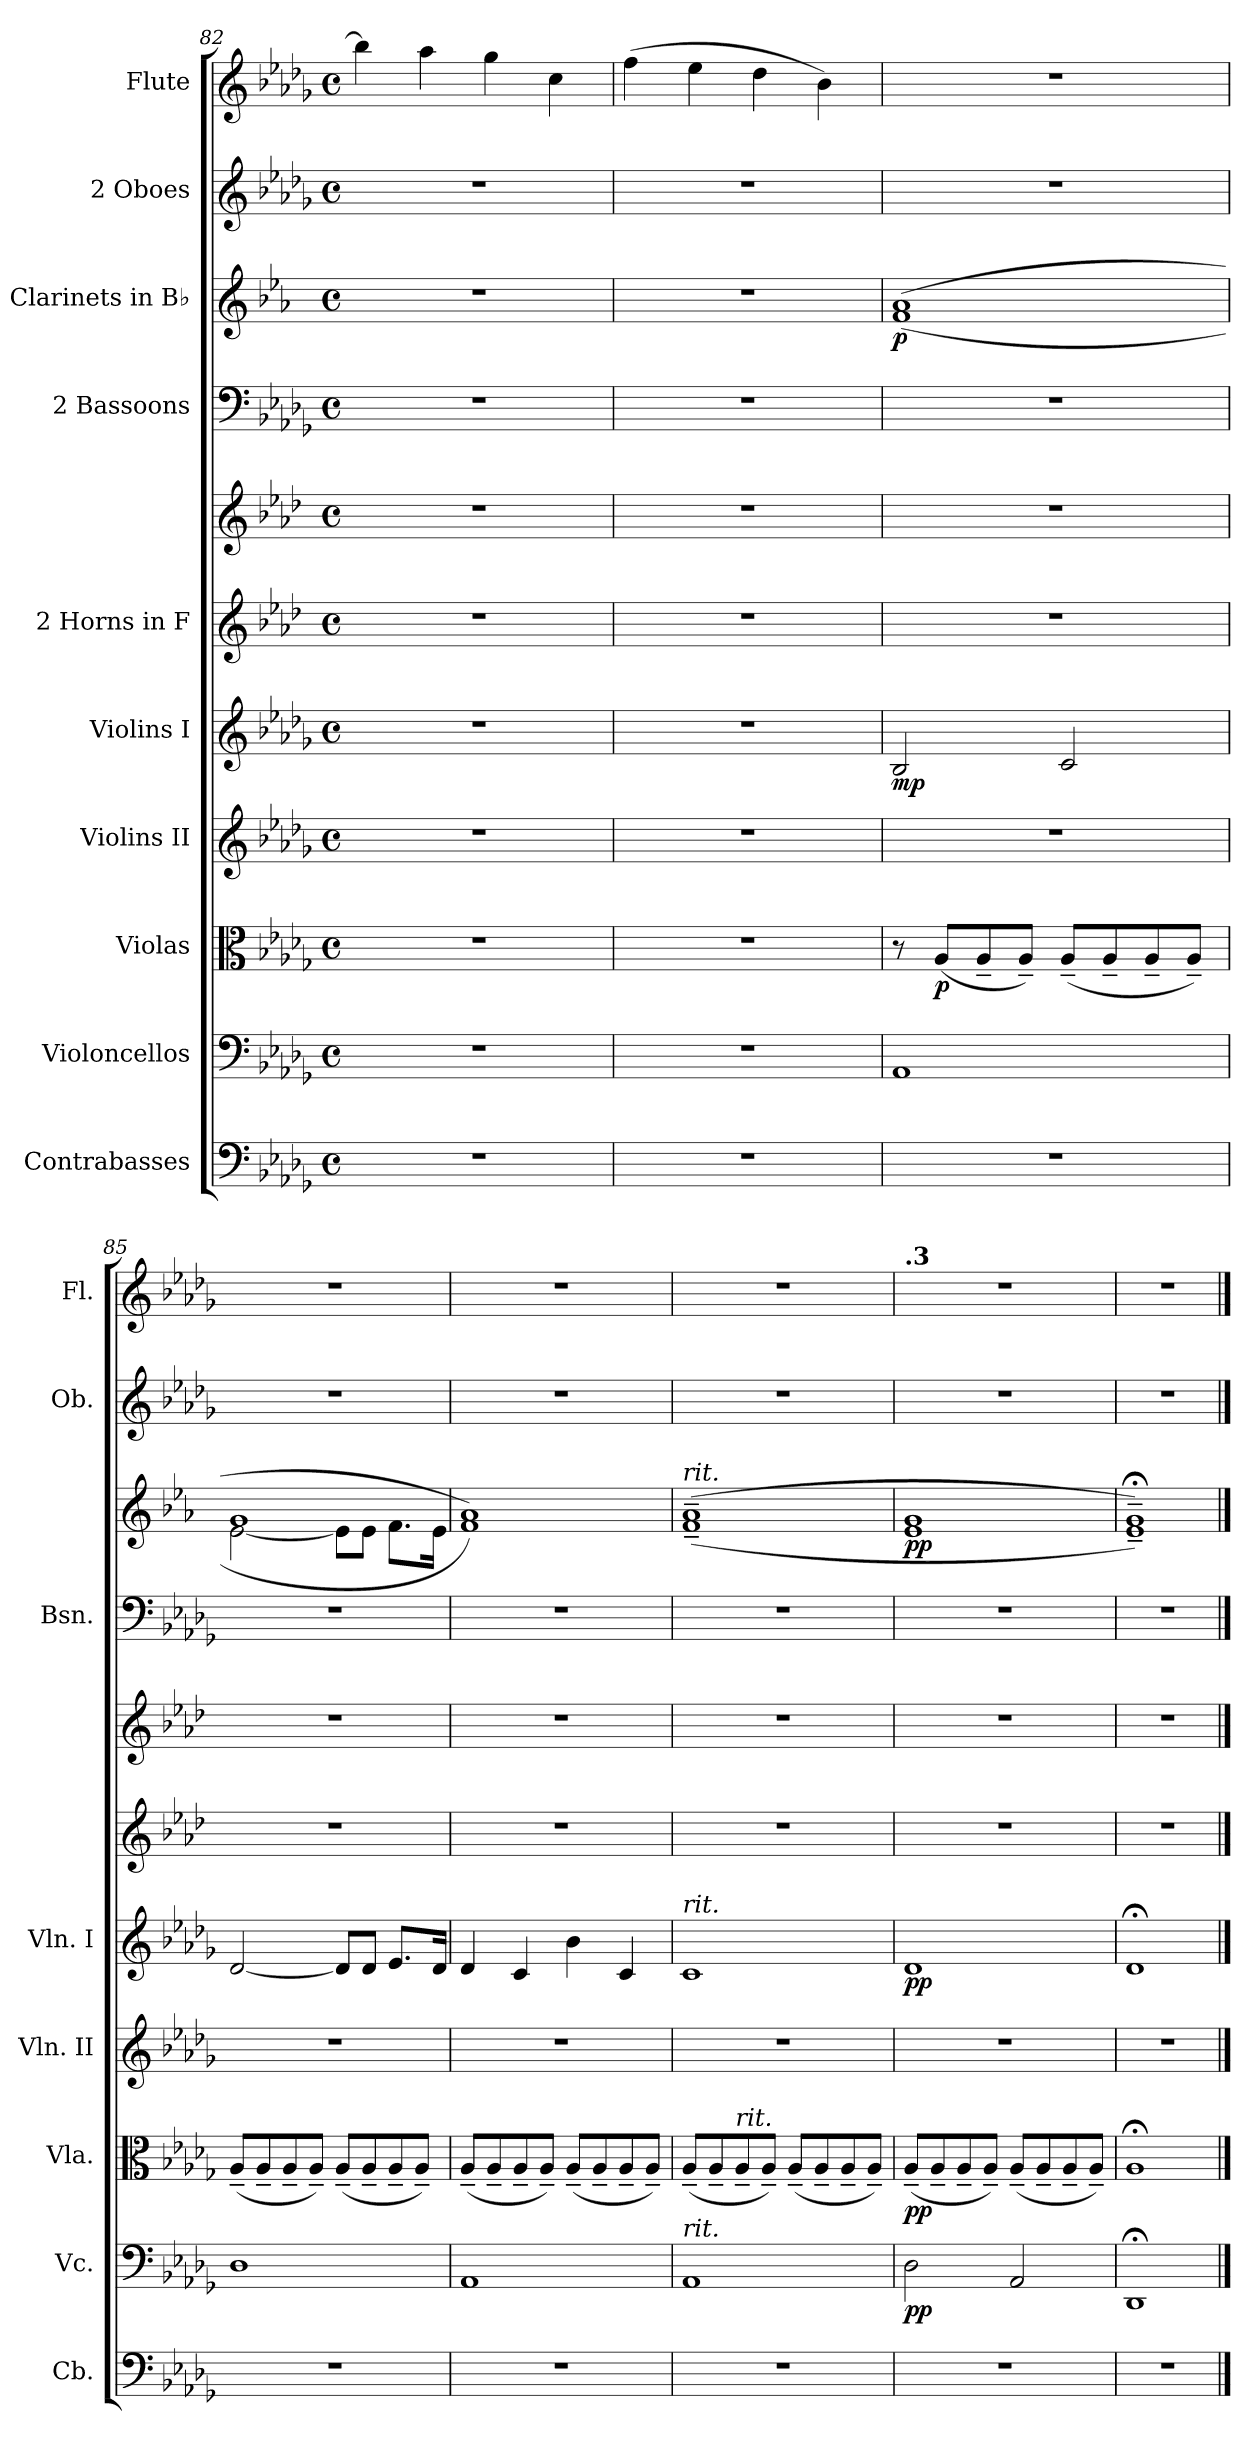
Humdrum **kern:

**kern	**kern	**dynam	**kern	**dynam	**kern	**kern	**dynam	**kern	**kern	**kern	**kern	**dynam	**kern	**kern
*part10	*part9	*part9	*part8	*part8	*part7	*part6	*part6	*part5	*part5	*part4	*part3	*part3	*part2	*part1
*staff11	*staff10	*staff10	*staff9	*staff9	*staff8	*staff7	*staff7	*staff6	*staff5	*staff4	*staff3	*staff3	*staff2	*staff1
*I"Contrabasses	*I"Violoncellos	*	*I"Violas	*	*I"Violins II	*I"Violins I	*	*I"2 Horns in F	*	*I"2 Bassoons	*I"2 Clarinets in B♭	*	*I"2 Oboes	*I"Flute
*I'Cb.	*I'Vc.	*	*I'Vla.	*	*I'Vln. II	*I'Vln. I	*	*	*	*I'Bsn.	*	*	*I'Ob.	*I'Fl.
*clefF4	*clefF4	*	*clefC3	*	*clefG2	*clefG2	*	*clefG2	*clefG2	*clefF4	*clefG2	*	*clefG2	*clefG2
*ITrd7c12	*	*	*	*	*	*	*	*ITrd4c7	*ITrd4c7	*	*ITrd1c2	*	*	*
*k[b-e-a-d-g-]	*k[b-e-a-d-g-]	*	*k[b-e-a-d-g-]	*	*k[b-e-a-d-g-]	*k[b-e-a-d-g-]	*	*k[b-e-a-d-g-]	*k[b-e-a-d-g-]	*k[b-e-a-d-g-]	*k[b-e-a-d-g-]	*	*k[b-e-a-d-g-]	*k[b-e-a-d-g-]
*M4/4	*M4/4	*	*M4/4	*	*M4/4	*M4/4	*	*M4/4	*M4/4	*M4/4	*M4/4	*	*M4/4	*M4/4
*met(c)	*met(c)	*	*met(c)	*	*met(c)	*met(c)	*	*met(c)	*met(c)	*met(c)	*met(c)	*	*met(c)	*met(c)
=82	=82	=82	=82	=82	=82	=82	=82	=82	=82	=82	=82	=82	=82	=82
1r	1r	.	1r	.	1r	1r	.	1r	1r	1r	1r	.	1r	4bb-\]
.	.	.	.	.	.	.	.	.	.	.	.	.	.	4aa-\
.	.	.	.	.	.	.	.	.	.	.	.	.	.	4gg-\
.	.	.	.	.	.	.	.	.	.	.	.	.	.	4cc\
=83	=83	=83	=83	=83	=83	=83	=83	=83	=83	=83	=83	=83	=83	=83
1r	1r	.	1r	.	1r	1r	.	1r	1r	1r	1r	.	1r	(4ff\
.	.	.	.	.	.	.	.	.	.	.	.	.	.	4ee-\
.	.	.	.	.	.	.	.	.	.	.	.	.	.	4dd-\
.	.	.	.	.	.	.	.	.	.	.	.	.	.	4b-\)
=84	=84	=84	=84	=84	=84	=84	=84	=84	=84	=84	=84	=84	=84	=84
*	*	*	*	*	*	*	*	*	*	*	*^	*	*	*
!	!	!	!	!	!	!	!LO:DY:b	!	!	!	!	!	!LO:DY:b	!	!
1r	1AA-	.	8r	.	1r	2B-/	mp	1r	1r	1r	(1g-	(1e-	p	1r	1r
!	!	!	!	!LO:DY:b	!	!	!	!	!	!	!	!	!	!	!
.	.	.	(8A-/L	p	.	.	.	.	.	.	.	.	.	.	.
.	.	.	8A-~/	.	.	.	.	.	.	.	.	.	.	.	.
.	.	.	8A-~/J)	.	.	.	.	.	.	.	.	.	.	.	.
.	.	.	(8A-~/L	.	.	2c/	.	.	.	.	.	.	.	.	.
.	.	.	8A-~/	.	.	.	.	.	.	.	.	.	.	.	.
.	.	.	8A-~/	.	.	.	.	.	.	.	.	.	.	.	.
.	.	.	8A-~/J)	.	.	.	.	.	.	.	.	.	.	.	.
=85	=85	=85	=85	=85	=85	=85	=85	=85	=85	=85	=85	=85	=85	=85	=85
1r	1D-	.	(8A-~/L	.	1r	[2d-/	.	1r	1r	1r	1f	[2d-\	.	1r	1r
.	.	.	8A-~/	.	.	.	.	.	.	.	.	.	.	.	.
.	.	.	8A-~/	.	.	.	.	.	.	.	.	.	.	.	.
.	.	.	8A-~/J)	.	.	.	.	.	.	.	.	.	.	.	.
.	.	.	(8A-~/L	.	.	8d-/L]	.	.	.	.	.	8d-\L]	.	.	.
.	.	.	8A-~/	.	.	8d-/J	.	.	.	.	.	8d-\J	.	.	.
.	.	.	8A-~/	.	.	8.e-/L	.	.	.	.	.	8.e-\L	.	.	.
.	.	.	8A-~/J)	.	.	.	.	.	.	.	.	.	.	.	.
.	.	.	.	.	.	16d-/Jk	.	.	.	.	.	16d-\Jk	.	.	.
!!LO:PB:g=z
=86	=86	=86	=86	=86	=86	=86	=86	=86	=86	=86	=86	=86	=86	=86	=86
1r	1AA-	.	(8A-~/L	.	1r	4d-/	.	1r	1r	1r	1g-)	1e-)	.	1r	1r
.	.	.	8A-~/	.	.	.	.	.	.	.	.	.	.	.	.
.	.	.	8A-~/	.	.	4c/	.	.	.	.	.	.	.	.	.
.	.	.	8A-~/J)	.	.	.	.	.	.	.	.	.	.	.	.
.	.	.	(8A-~/L	.	.	4b-\	.	.	.	.	.	.	.	.	.
.	.	.	8A-~/	.	.	.	.	.	.	.	.	.	.	.	.
.	.	.	8A-~/	.	.	4c/	.	.	.	.	.	.	.	.	.
.	.	.	8A-~/J)	.	.	.	.	.	.	.	.	.	.	.	.
=87	=87	=87	=87	=87	=87	=87	=87	=87	=87	=87	=87	=87	=87	=87	=87
!	!	!	!	!	!	!	!	!	!	!	!LO:TX:a:i:t=rit.	!	!	!	!
!	!	!	!	!	!	!LO:TX:a:i:t=rit.	!	!	!	!	!	!	!	!	!
!	!LO:TX:a:i:t=rit.	!	!	!	!	!	!	!	!	!	!	!	!	!	!
1r	1AA-	.	(8A-~/L	.	1r	1c	.	1r	1r	1r	(1g-~	(1e-~	.	1r	1r
.	.	.	8A-~/	.	.	.	.	.	.	.	.	.	.	.	.
!	!	!	!LO:TX:a:i:t=rit.	!	!	!	!	!	!	!	!	!	!	!	!
.	.	.	8A-~/	.	.	.	.	.	.	.	.	.	.	.	.
.	.	.	8A-~/J)	.	.	.	.	.	.	.	.	.	.	.	.
.	.	.	(8A-~/L	.	.	.	.	.	.	.	.	.	.	.	.
.	.	.	8A-~/	.	.	.	.	.	.	.	.	.	.	.	.
.	.	.	8A-~/	.	.	.	.	.	.	.	.	.	.	.	.
.	.	.	8A-~/J)	.	.	.	.	.	.	.	.	.	.	.	.
=88	=88	=88	=88	=88	=88	=88	=88	=88	=88	=88	=88	=88	=88	=88	=88
*	*	*	*	*	*	*	*	*	*	*	*	*	*	*	*MM38
!	!	!	!	!	!	!	!	!	!	!	!	!	!	!	!LO:TX:a:B:t=.3
!	!	!LO:DY:b	!	!LO:DY:b	!	!	!LO:DY:b	!	!	!	!	!	!LO:DY:b	!	!
1r	2D-\	pp	(8A-~/L	pp	1r	1d-	pp	1r	1r	1r	1f	1d-	pp	1r	1r
.	.	.	8A-~/	.	.	.	.	.	.	.	.	.	.	.	.
.	.	.	8A-~/	.	.	.	.	.	.	.	.	.	.	.	.
.	.	.	8A-~/J)	.	.	.	.	.	.	.	.	.	.	.	.
.	2AA-/	.	(8A-~/L	.	.	.	.	.	.	.	.	.	.	.	.
.	.	.	8A-~/	.	.	.	.	.	.	.	.	.	.	.	.
.	.	.	8A-~/	.	.	.	.	.	.	.	.	.	.	.	.
.	.	.	8A-~/J)	.	.	.	.	.	.	.	.	.	.	.	.
=89	=89	=89	=89	=89	=89	=89	=89	=89	=89	=89	=89	=89	=89	=89	=89
*	*	*	*	*	*	*	*	*	*	*	*	*	*	*	*MM25
1r	1DD-;<	.	1A-;<	.	1r	1d-;<	.	1r	1r	1r	1f;<~)	1d-~)	.	1r	1r
*	*	*	*	*	*	*	*	*	*	*	*v	*v	*	*	*
==	==	==	==	==	==	==	==	==	==	==	==	==	==	==
*-	*-	*-	*-	*-	*-	*-	*-	*-	*-	*-	*-	*-	*-	*-
